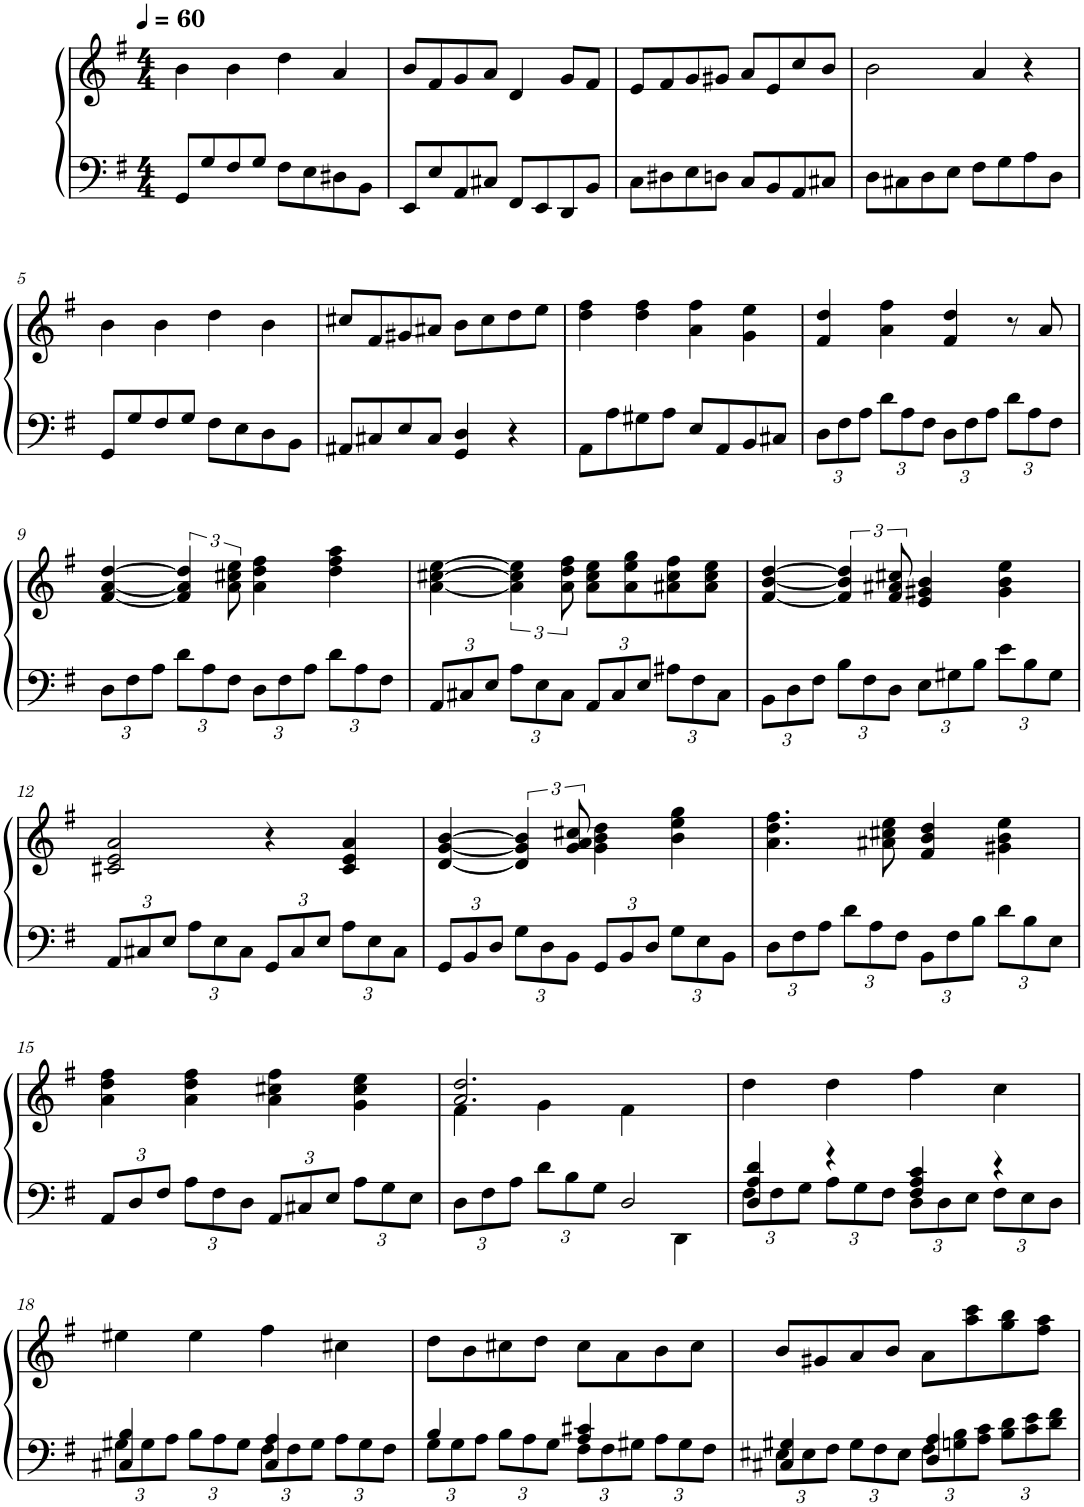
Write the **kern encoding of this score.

**kern	**kern
*part1	*part1
*staff2	*staff1
*I"Piano	*
*I'Pno.	*
*clefF4	*clefG2
*k[f#]	*k[f#]
*M4/4	*M4/4
*MM60	*MM60
=1	=1
8GG/L	4b\
8G/	.
8F#/	4b\
8G/J	.
8F#\L	4dd\
8E\	.
8D#X\	4a/
8BB\J	.
=2	=2
8EE/L	8b/L
8E/	8f#/
8AA/	8g/
8C#X/J	8a/J
8FF#/L	4d/
8EE/	.
8DD/	8g/L
8BB/J	8f#/J
=3	=3
8C\L	8e/L
8D#X\	8f#/
8E\	8g/
8Dn\J	8g#X/J
8C/L	8a/L
8BB/	8e/
8AA/	8cc/
8C#X/J	8b/J
=4	=4
8D\L	2b\
8C#X\	.
8D\	.
8E\J	.
8F#\L	4a/
8G\	.
8A\	4r
8D\J	.
!!LO:LB:g=z
=5	=5
8GG/L	4b\
8G/	.
8F#/	4b\
8G/J	.
8F#\L	4dd\
8E\	.
8D\	4b\
8BB\J	.
=6	=6
8AA#X/L	8cc#X/L
8C#X/	8f#/
8E/	8g#X/
8C#/J	8a#X/J
4GG/ 4D/	8b\L
.	8cc#\
4r	8dd\
.	8ee\J
=7	=7
8AA\L	4dd\ 4ff#\
8A\	.
8G#X\	4dd\ 4ff#\
8A\J	.
8E/L	4a\ 4ff#\
8AA/	.
8BB/	4g\ 4ee\
8C#X/J	.
=8	=8
*Xbrackettup	*
12D\L	4f#/ 4dd/
12F#\	.
12A\J	.
12d\L	4a\ 4ff#\
12A\	.
12F#\J	.
12D\L	4f#/ 4dd/
12F#\	.
12A\J	.
12d\L	8r
12A\	.
.	8a/
12F#\J	.
!!LO:LB:g=z
=9	=9
12D\L	[4f#/ [4a/ [4dd/
12F#\	.
12A\J	.
12d\L	6f#/] 6a/] 6dd/]
12A\	.
12F#\J	12a\ 12cc#X\ 12ee\
12D\L	4a\ 4dd\ 4ff#\
12F#\	.
12A\J	.
12d\L	4dd\ 4ff#\ 4aa\
12A\	.
12F#\J	.
=10	=10
12AA/L	[4a\ [4cc#X\ [4ee\
12C#X/	.
12E/J	.
12A\L	6a\] 6cc#\] 6ee\]
12E\	.
12C#\J	12a\ 12dd\ 12ff#\
12AA/L	8a\ 8cc#\ 8ee\L
12C#/	.
.	8a\ 8ee\ 8gg\
12E/J	.
12A#X\L	8a#X\ 8cc#\ 8ff#\
12F#\	.
.	8a#\ 8cc#\ 8ee\J
12C#\J	.
=11	=11
12BB\L	[4f#/ [4b/ [4dd/
12D\	.
12F#\J	.
12B\L	6f#/] 6b/] 6dd/]
12F#\	.
12D\J	12f#/ 12a#X/ 12cc#X/
12E\L	4e/ 4g#X/ 4b/
12G#X\	.
12B\J	.
12e\L	4g#\ 4b\ 4ee\
12B\	.
12G#\J	.
!!LO:LB:g=z
=12	=12
12AA/L	2c#X/ 2e/ 2a/
12C#X/	.
12E/J	.
12A\L	.
12E\	.
12C#\J	.
12GG/L	4r
12C#/	.
12E/J	.
12A\L	4c#/ 4e/ 4a/
12E\	.
12C#\J	.
=13	=13
12GG/L	[4d/ [4g/ [4b/
12BB/	.
12D/J	.
12G\L	6d/] 6g/] 6b/]
12D\	.
12BB\J	12g/ 12a/ 12cc#X/
12GG/L	4g\ 4b\ 4dd\
12BB/	.
12D/J	.
12G\L	4b\ 4ee\ 4gg\
12E\	.
12BB\J	.
=14	=14
12D\L	4.a\ 4.dd\ 4.ff#\
12F#\	.
12A\J	.
12d\L	.
12A\	.
.	8a#X\ 8cc#X\ 8ee\
12F#\J	.
12BB\L	4f#/ 4b/ 4dd/
12F#\	.
12B\J	.
12d\L	4g#X\ 4b\ 4ee\
12B\	.
12E\J	.
!!LO:LB:g=z
=15	=15
12AA/L	4a\ 4dd\ 4ff#\
12D/	.
12F#/J	.
12A\L	4a\ 4dd\ 4ff#\
12F#\	.
12D\J	.
12AA/L	4a\ 4cc#X\ 4ff#\
12C#X/	.
12E/J	.
12A\L	4g\ 4cc#\ 4ee\
12G\	.
12E\J	.
=16	=16
*^	*^
12D\L	2.ryy	2.a/ 2.dd/	4f#\
12F#\	.	.	.
12A\J	.	.	.
12d\L	.	.	4g\
12B\	.	.	.
12G\J	.	.	.
2D/	.	.	4f#\
.	4DD\	4ryy	4ryy
*	*	*v	*v
=17	=17	=17
4D/ 4A/ 4d/	12F#\L	4dd\
.	12F#\	.
.	12G\J	.
4r	12A\L	4dd\
.	12G\	.
.	12F#\J	.
4F#/ 4A/ 4c/	12D\L	4ff#\
.	12D\	.
.	12E\J	.
4r	12F#\L	4cc\
.	12E\	.
.	12D\J	.
!!LO:LB:g=z
=18	=18	=18
4C#X/ 4B/	12G#X\L	4ee#X\
.	12G#\	.
.	12A\J	.
4ryy	12B\L	4ee#\
.	12A\	.
.	12G#\J	.
4C#/ 4A/	12F#\L	4ff#\
.	12F#\	.
.	12G#\J	.
4ryy	12A\L	4cc#X\
.	12G#\	.
.	12F#\J	.
=19	=19	=19
4B/	12G\L	8dd\L
.	12G\	.
.	.	8b\
.	12A\J	.
4ryy	12B\L	8cc#X\
.	12A\	.
.	.	8dd\J
.	12G\J	.
4A/ 4c#X/	12F#\L	8cc#\L
.	12F#\	.
.	.	8a\
.	12G#X\J	.
4ryy	12A\L	8b\
.	12G#\	.
.	.	8cc#\J
.	12F#\J	.
=20	=20	=20
4C#X/ 4G#X/	12E#X\L	8b/L
.	12E#\	.
.	.	8g#X/
.	12F#\J	.
4ryy	12G#\L	8a/
.	12F#\	.
.	.	8b/J
.	12E#\J	.
4D/ 4A/	12F#\L	8a\L
.	12Gn\ 12B\	.
.	.	8aa\ 8ccc\
.	12A\ 12c\J	.
4ryy	12B\ 12d\L	8gg\ 8bb\
.	12c\ 12e\	.
.	.	8ff#\ 8aa\J
.	12d\ 12f#\J	.
*v	*v	*
=	=
*-	*-
